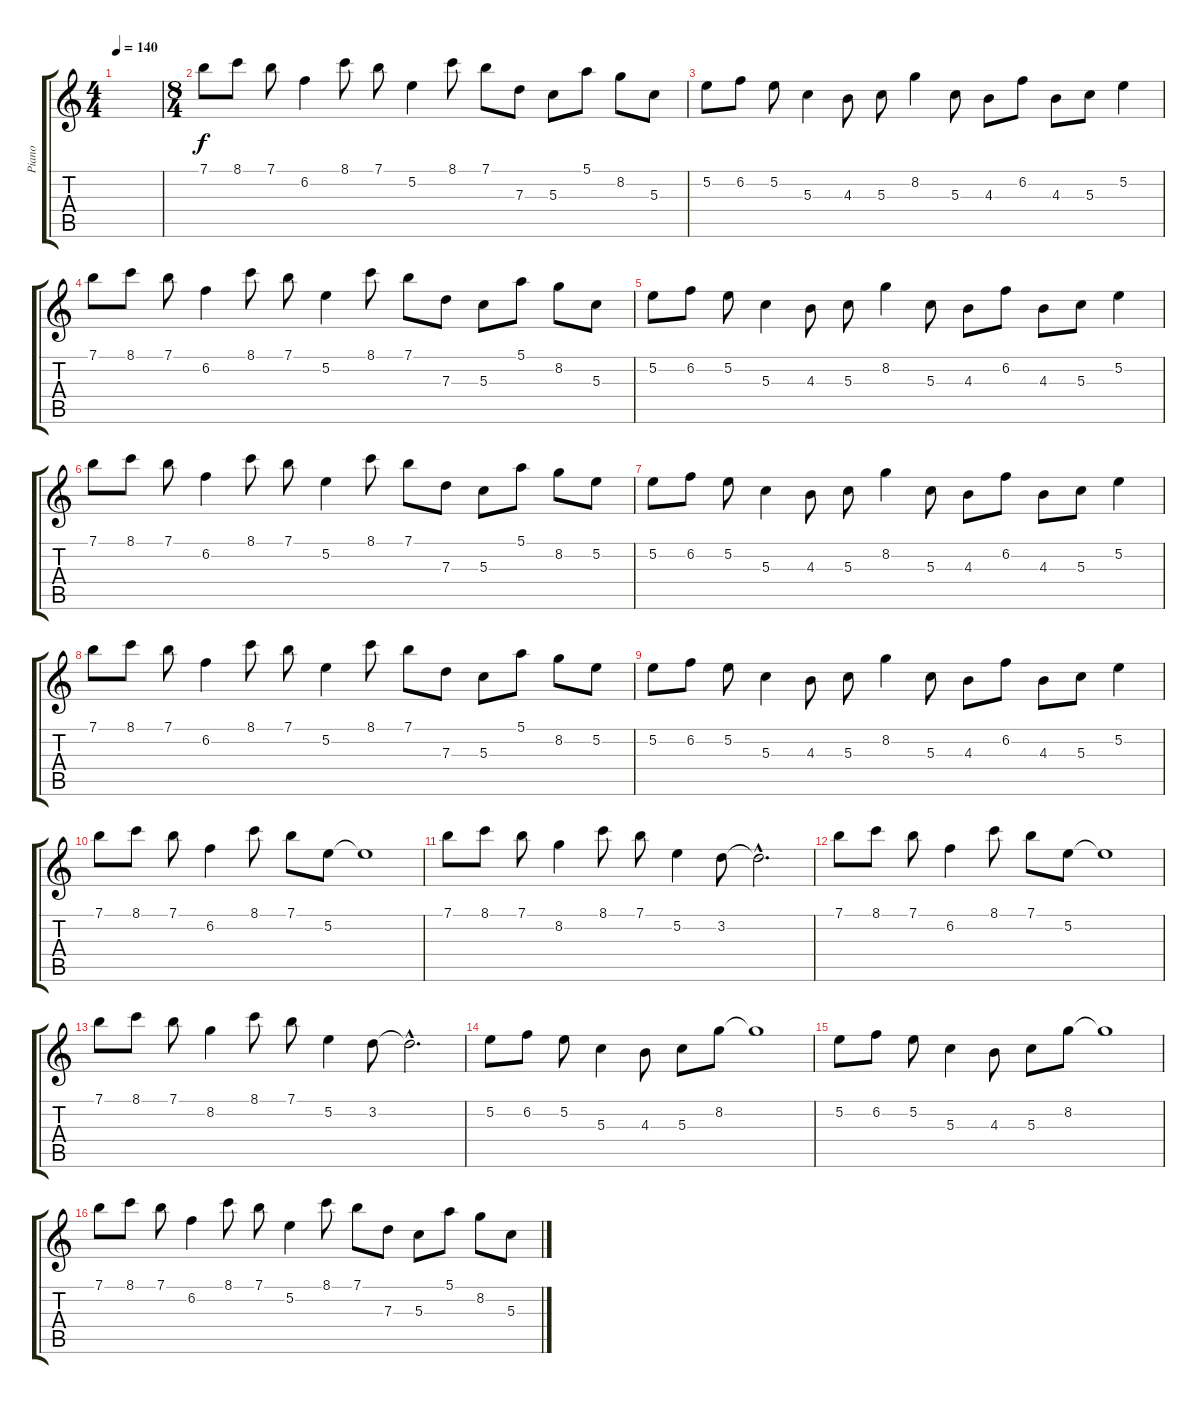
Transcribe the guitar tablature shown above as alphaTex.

\track ("Piano" "Piano") {instrument acousticgrandpiano}
\staff {score tabs}
\tuning (E5 B4 G4 D3 A2 E2) {hide}
\ts (4 4)
\tempo 140
\clef g2
\ks c
|
\ts (8 4)
7.1.8 8.1.8 7.1.8 6.2.4 8.1.8 7.1.8 5.2.4 8.1.8 7.1.8 7.3.8 5.3.8 5.1.8 8.2.8 5.3.8 |
5.2.8 6.2.8 5.2.8 5.3.4 4.3.8 5.3.8 8.2.4 5.3.8 4.3.8 6.2.8 4.3.8 5.3.8 5.2.4 |
7.1.8 8.1.8 7.1.8 6.2.4 8.1.8 7.1.8 5.2.4 8.1.8 7.1.8 7.3.8 5.3.8 5.1.8 8.2.8 5.3.8 |
5.2.8 6.2.8 5.2.8 5.3.4 4.3.8 5.3.8 8.2.4 5.3.8 4.3.8 6.2.8 4.3.8 5.3.8 5.2.4 |
7.1.8 8.1.8 7.1.8 6.2.4 8.1.8 7.1.8 5.2.4 8.1.8 7.1.8 7.3.8 5.3.8 5.1.8 8.2.8 5.2.8 |
5.2.8 6.2.8 5.2.8 5.3.4 4.3.8 5.3.8 8.2.4 5.3.8 4.3.8 6.2.8 4.3.8 5.3.8 5.2.4 |
7.1.8 8.1.8 7.1.8 6.2.4 8.1.8 7.1.8 5.2.4 8.1.8 7.1.8 7.3.8 5.3.8 5.1.8 8.2.8 5.2.8 |
5.2.8 6.2.8 5.2.8 5.3.4 4.3.8 5.3.8 8.2.4 5.3.8 4.3.8 6.2.8 4.3.8 5.3.8 5.2.4 |
7.1.8 8.1.8 7.1.8 6.2.4 8.1.8 7.1.8 5.2.8 5.2{t}.1 |
7.1.8 8.1.8 7.1.8 8.2.4 8.1.8 7.1.8 5.2.4 3.2.8 3.2{hac t}.2{d} |
7.1.8 8.1.8 7.1.8 6.2.4 8.1.8 7.1.8 5.2.8 5.2{t}.1 |
7.1.8 8.1.8 7.1.8 8.2.4 8.1.8 7.1.8 5.2.4 3.2.8 3.2{hac t}.2{d} |
5.2.8 6.2.8 5.2.8 5.3.4 4.3.8 5.3.8 8.2.8 8.2{t}.1 |
5.2.8 6.2.8 5.2.8 5.3.4 4.3.8 5.3.8 8.2.8 8.2{t}.1 |
7.1.8 8.1.8 7.1.8 6.2.4 8.1.8 7.1.8 5.2.4 8.1.8 7.1.8 7.3.8 5.3.8 5.1.8 8.2.8 5.3.8
